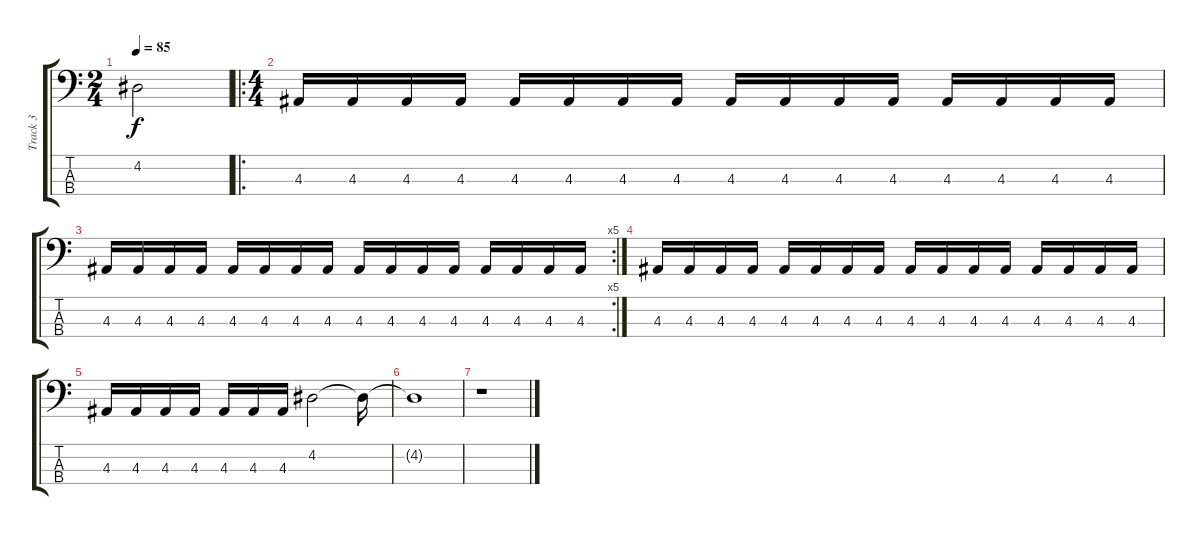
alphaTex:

\track ("Track 3" "Track 3") {instrument electricbasspick}
\staff {score tabs}
\tuning (E2 B1 Gb1 Db1) {hide}
\ts (2 4)
\tempo 85
\clef f4
\ks c
4.2{t}.2{dy f} |
\ro
\ts (4 4)
4.3.16 4.3.16 4.3.16 4.3.16 4.3.16 4.3.16 4.3.16 4.3.16 4.3.16 4.3.16 4.3.16 4.3.16 4.3.16 4.3.16 4.3.16 4.3.16 |
\rc 5
4.3.16 4.3.16 4.3.16 4.3.16 4.3.16 4.3.16 4.3.16 4.3.16 4.3.16 4.3.16 4.3.16 4.3.16 4.3.16 4.3.16 4.3.16 4.3.16 |
4.3.16 4.3.16 4.3.16 4.3.16 4.3.16 4.3.16 4.3.16 4.3.16 4.3.16 4.3.16 4.3.16 4.3.16 4.3.16 4.3.16 4.3.16 4.3.16 |
4.3.16 4.3.16 4.3.16 4.3.16 4.3.16 4.3.16 4.3.16 4.2.2 4.2{t}.16 |
4.2{t}.1 |
r.1
